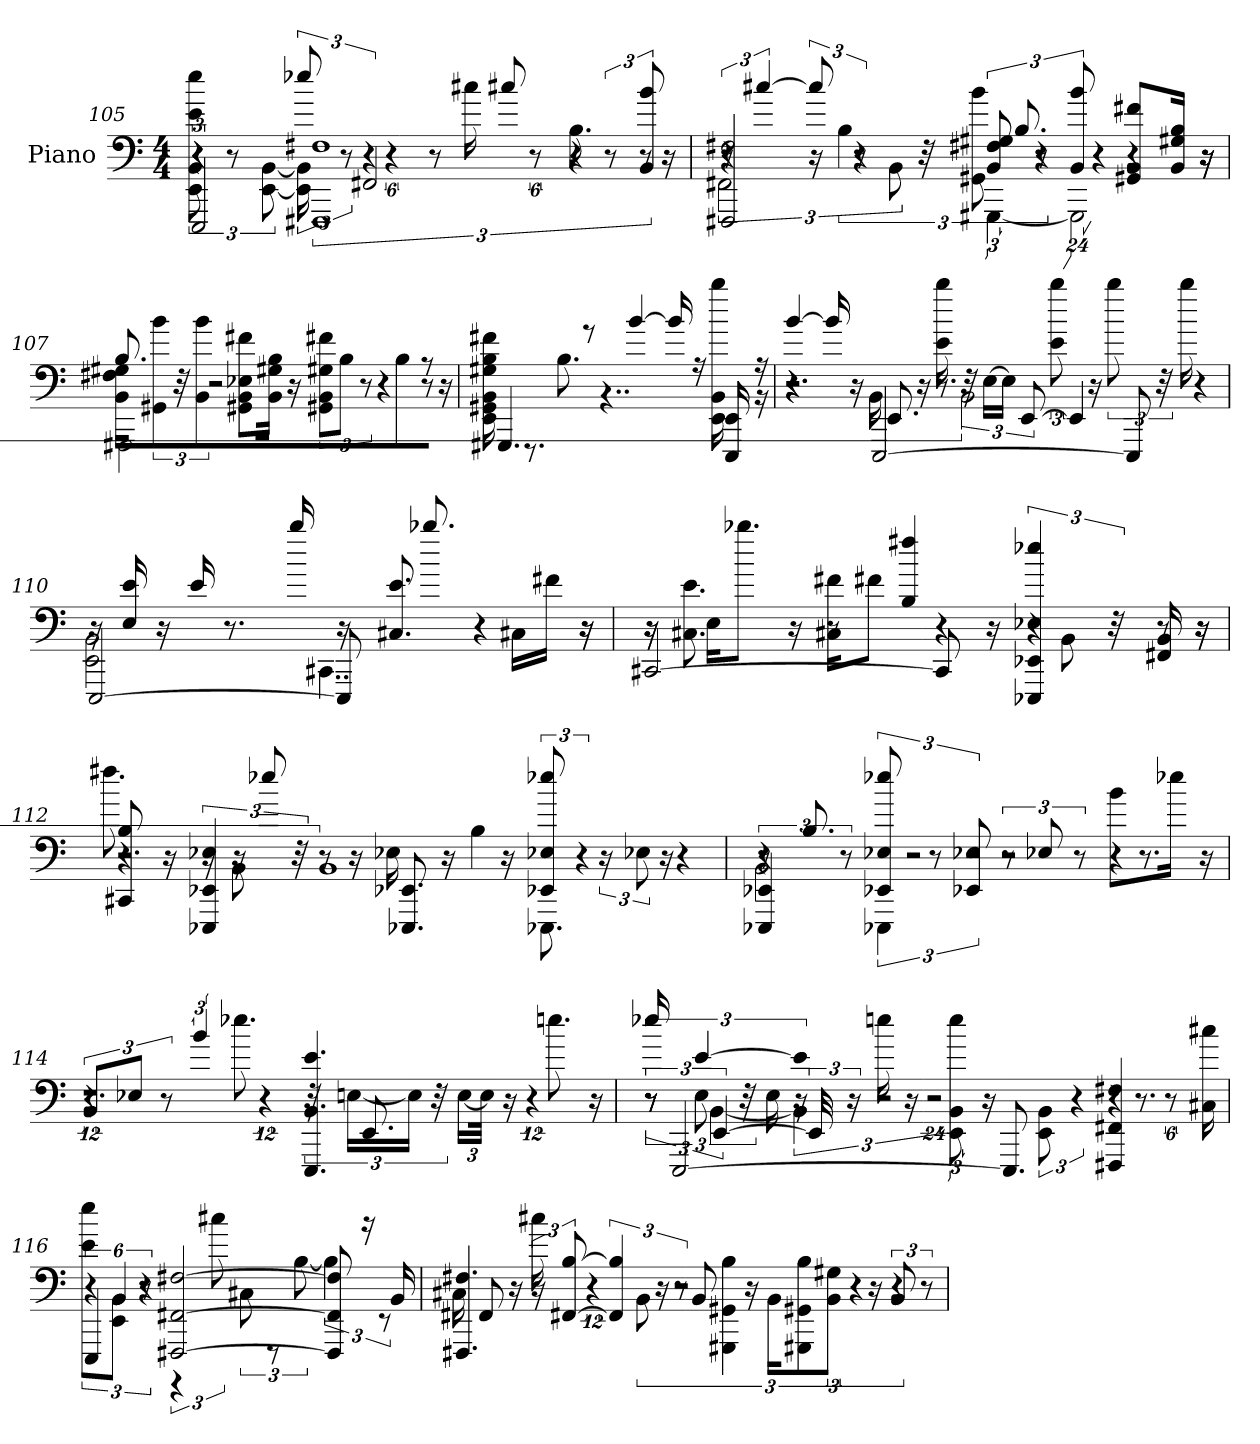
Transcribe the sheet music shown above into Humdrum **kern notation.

**kern
*part1
*staff1
*I"Piano
*I'Pno
*clefF4
*M4/4
=105
*^
*	*^
*	*	*^
3EEE	12e 12BB 12ee 12EE	4r	4r
.	12r	.	.
.	[12BB [12EE	.	.
.	24BB] 24EE]	12ee-X	3%2FFF#X 3%2F#X
.	12r	.	.
2FF#X	.	6r	.
.	24%5r	.	.
.	.	8r	.
.	16cc#X	.	.
.	.	8cc#X	.
.	48%5r	.	.
.	8.B	4r	.
12r	.	.	.
12b 12BB	.	.	12r
.	16r	.	.
=106	=106	=106	=106
2FFF#X 2F#X	3FF#X	12r	4r
.	.	[6cc#X	.
.	.	12cc#]	16r
.	.	.	6B
.	12r	6r	.
.	12BB	.	.
.	.	.	48r
12G#X 12BB 12F#X	[6GGG#X	8.B	12GG#X 12b
12r	.	.	6r
12b 12BB	48%13GGG#]	.	.
.	.	4r	.
8BB/ 8f#X 8GG#XL	.	.	4r
16B/ 16G#X 16BBJk	.	.	.
16r	16r	16r	.
*	*	*v	*v
=107	=107	=107
16G#X\ 16BB 16F#XKL	2..GGG#X	8.B
12GG#X\ 12bJ	.	.
48r	.	.
12b 12BB	.	.
.	.	2r
8BB\ 8f#X 8E-X 8GG#XL	.	.
16B\ 16BB 16G#XJk	.	.
16r	.	.
12BB\ 12G#X 12GG#X 12f#XL	.	.
12B\J	.	.
12r	.	.
.	.	4r
8B	.	.
8r	8r	.
.	.	16r
*	*v	*v
!!LO:LB:g=z
=108	=108
4.GGG#X	16BB 16G#X 16GG#X 16EE 16f#X 16B
.	8.r
.	8.B
8r	.
.	4..r
[4b	.
16b]	.
16r	.
16EEE 16EE	16BB 16EE 16bb
16r	16r
=109	=109
*^	*^
[4b	4.r	4.r	2r
16b]	.	.	.
16r	.	.	.
[2EEE	16BB	8.EE	.
.	16r	.	.
.	16e 16bb	.	8.r
.	12%5BB	48r	.
.	.	[24E\LL	.
.	.	24E\JJ]	.
.	.	[12EE	.
.	.	.	12e 12bb
.	.	4EE]	.
.	.	.	16r
.	.	.	12bb
8EEE]	.	.	.
.	.	.	48r
.	.	.	16bb
.	48r	.	.
*	*	*v	*v
=110	=110	=110
[2EEE	2EE 2BB	16r
.	.	16e 16E
.	.	16r
.	.	16e
.	.	8.r
.	.	16bb
8EEE]	4..CC#X	16r
.	.	8.C#X 8.e
8.bb-X	.	.
.	.	4r
16C#X\LL	.	.
16f#X\JJ	.	.
16r	16r	.
=111	=111	=111
[2CC#X	16r	16r
.	8.C#X 8.e	16E\KL
.	.	8.bb-X\J
.	16r	.
.	16C#X\ 16f#XKL	8r
.	8f#X\J	.
.	.	4B 4ff#X
8CC#]	4r	.
16r	.	.
6E-X 6EE-X 6ee-X 6EEE-X	.	4r
.	8BB	.
48r	.	.
16BB 16FF#X	8r	.
16r	.	16r
!!LO:LB:g=z	!!	!!
=112	=112	=112
*	*	*^
8B 8CC#X	8.ff#X	4r	2.r
16r	.	.	.
6E-X 6EE-X 6EEE-X	16r	.	.
.	8BB	16r	.
.	.	8ee-X	.
48r	.	.	.
12%7BB	8r	.	.
.	.	16r	.
.	16E-X	8.EE-X 8.EEE-X	.
.	16r	.	.
.	4B	.	.
.	.	16r	.
.	.	12E-X 12ee-X 12EE-X	8.EEE-X
.	.	6r	.
.	24r	.	.
.	12E-X	.	.
.	.	.	16r
24r	.	.	.
=113	=113	=113	=113
6EEE-X 6EE-X	2BB	8r	4r
.	.	8.B	.
12r	.	.	.
12E-X 12ee-X 12EE-X	.	.	6EEE-X
.	.	2r	.
12r	.	.	.
12E-X 12EE-X	.	.	3r
12r	2r	.	.
12E-X	.	.	.
12r	.	.	.
8b\L	.	.	4r
.	.	8.r	.
16ee-X\Jk	.	.	.
16r	.	.	.
*	*	*v	*v
=114	=114	=114
12BB/L	4.r	12%7r
12E-X/J	.	.
12r	.	.
6b	.	.
.	8.ee-X	.
48%7r	.	.
4.EEE 4.BB 4.e	48r	.
.	[24E\LL	8.EE
.	24E\JJ]	.
.	48r	.
.	[24E\LL	.
.	48E\JJk]	.
.	16r	.
.	.	48%11r
.	8.ee	.
16r	.	.
=115	=115	=115
*	*^	*^
*	*	*	*	*
16ee-X	12r	12r	12r	12r
[2EEE	.	.	.	.
.	12E	[6e	[6BB	[6EE
.	48r	.	.	.
.	16E	.	.	.
.	16r	48%13e]	6BB]	48EE]
.	.	.	.	24r
.	16ee	.	.	2r
.	16r	.	.	.
.	.	.	3r	.
.	12EE 12ee 12BB	.	.	.
.	16r	48%23r	.	.
8.EEE]	.	.	.	.
.	12BB 12EE	.	.	.
.	6r	.	.	.
4FFF#X 4F#X 4FF#X	.	.	4r	.
.	.	.	.	8.r
.	48%5r	.	.	.
.	16C#X 16cc#X	.	.	.
*	*	*v	*v	*v
!!LO:LB:g=z
=116	=116	=116
4EEE	12ee\ 12eL	6%5r
.	12BB\ 12EEJ	.
.	12r	.
[2FFF#X [2F#X [2FF#X	6r	.
.	12cc#X	.
.	12C#X	.
.	12r	.
.	[12B	.
8FFF#] 8F#] 8FF#]	6B]	.
.	.	12BB
16r	.	.
.	12r	12r
16BB	.	.
=117	=117	=117
4.FFF#X 4.F#X	16C#X	8FF#X
.	16r	.
.	16cc#X	24r
.	.	[12FF#X [12B
.	48%7r	.
.	.	6FF#] 6B]
.	12BB	.
16r	.	.
.	12r	3r
8BB	.	.
.	6GG#X 6GGG#X 6B	.
16r	.	.
16BB\KL	.	.
.	6B 6GG#X 6GGG#X	.
12BB\ 12G#XJ	.	.
.	.	4r
16r	.	.
12BB	6r	.
12r	.	.
*v	*v	*v
=
*-
